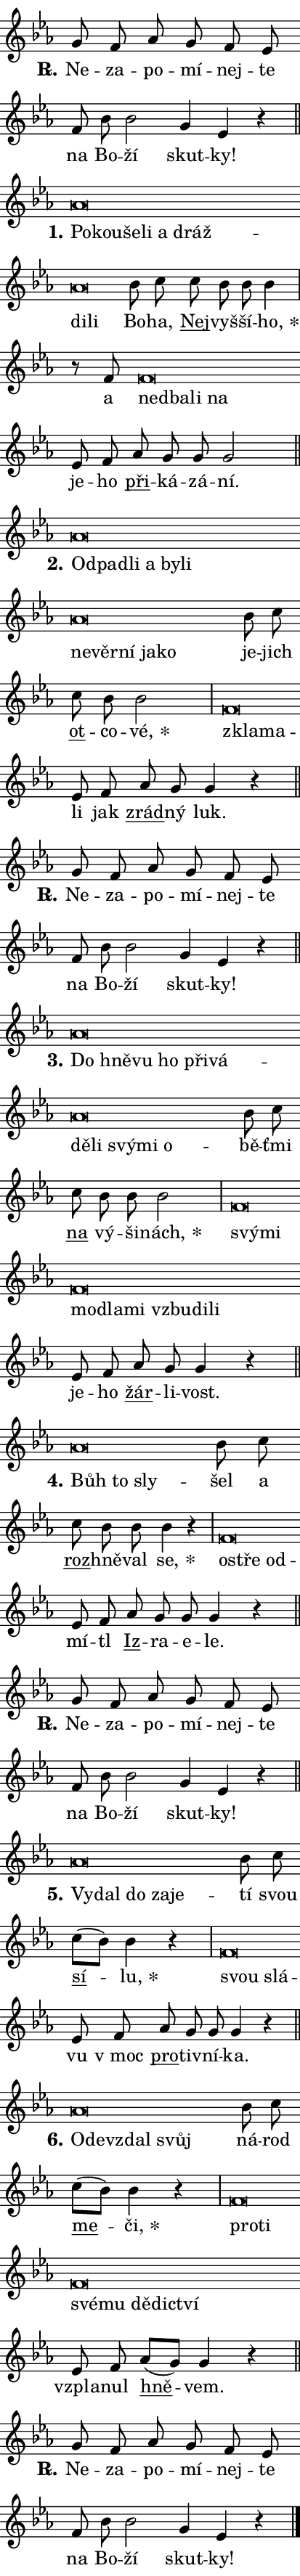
\version "2.22.1"
\header { tagline = "" }
\paper {
  indent = 0\cm
  top-margin = 0\cm
  right-margin = 0\cm
  bottom-margin = 0\cm
  left-margin = 0\cm
  paper-width = 7\cm
  page-breaking = #ly:one-page-breaking
  system-system-spacing.basic-distance = #11
  score-system-spacing.basic-distance = #11
  ragged-last = ##f
}


%% Author: Thomas Morley
%% https://lists.gnu.org/archive/html/lilypond-user/2020-05/msg00002.html
#(define (line-position grob)
"Returns position of @var[grob} in current system:
   @code{'start}, if at first time-step
   @code{'end}, if at last time-step
   @code{'middle} otherwise
"
  (let* ((col (ly:item-get-column grob))
         (ln (ly:grob-object col 'left-neighbor))
         (rn (ly:grob-object col 'right-neighbor))
         (col-to-check-left (if (ly:grob? ln) ln col))
         (col-to-check-right (if (ly:grob? rn) rn col))
         (break-dir-left
           (and
             (ly:grob-property col-to-check-left 'non-musical #f)
             (ly:item-break-dir col-to-check-left)))
         (break-dir-right
           (and
             (ly:grob-property col-to-check-right 'non-musical #f)
             (ly:item-break-dir col-to-check-right))))
        (cond ((eqv? 1 break-dir-left) 'start)
              ((eqv? -1 break-dir-right) 'end)
              (else 'middle))))

#(define (tranparent-at-line-position vctor)
  (lambda (grob)
  "Relying on @code{line-position} select the relevant enry from @var{vctor}.
Used to determine transparency,"
    (case (line-position grob)
      ((end) (not (vector-ref vctor 0)))
      ((middle) (not (vector-ref vctor 1)))
      ((start) (not (vector-ref vctor 2))))))

noteHeadBreakVisibility =
#(define-music-function (break-visibility)(vector?)
"Makes @code{NoteHead}s transparent relying on @var{break-visibility}"
#{
  \override NoteHead.transparent =
    #(tranparent-at-line-position break-visibility)
#})

#(define delete-ledgers-for-transparent-note-heads
  (lambda (grob)
    "Reads whether a @code{NoteHead} is transparent.
If so this @code{NoteHead} is removed from @code{'note-heads} from
@var{grob}, which is supposed to be @code{LedgerLineSpanner}.
As a result ledgers are not printed for this @code{NoteHead}"
    (let* ((nhds-array (ly:grob-object grob 'note-heads))
           (nhds-list
             (if (ly:grob-array? nhds-array)
                 (ly:grob-array->list nhds-array)
                 '()))
           ;; Relies on the transparent-property being done before
           ;; Staff.LedgerLineSpanner.after-line-breaking is executed.
           ;; This is fragile ...
           (to-keep
             (remove
               (lambda (nhd)
                 (ly:grob-property nhd 'transparent #f))
               nhds-list)))
      ;; TODO find a better method to iterate over grob-arrays, similiar
      ;; to filter/remove etc for lists
      ;; For now rebuilt from scratch
      (set! (ly:grob-object grob 'note-heads)  '())
      (for-each
        (lambda (nhd)
          (ly:pointer-group-interface::add-grob grob 'note-heads nhd))
        to-keep))))

hideNotes = {
  \noteHeadBreakVisibility #begin-of-line-visible
}
unHideNotes = {
  \noteHeadBreakVisibility #all-visible
}

% work-around for resetting accidentals
% https://lilypond.org/doc/v2.23/Documentation/notation/displaying-rhythms#unmetered-music
cadenzaMeasure = {
  \cadenzaOff
  \partial 1024 s1024
  \cadenzaOn
}

#(define-markup-command (accent layout props text) (markup?)
  "Underline accented syllable"
  (interpret-markup layout props
    #{\markup \override #'(offset . 4.3) \underline { #text }#}))

responsum = \markup \concat {
  "R" \hspace #-1.05 \path #0.1 #'((moveto 0 0.07) (lineto 0.9 0.8)) \hspace #0.05 "."
}

\layout {
    \context {
        \Staff
        \remove "Time_signature_engraver"
        \override LedgerLineSpanner.after-line-breaking = #delete-ledgers-for-transparent-note-heads
    }
    \context {
        \Voice {
            \override NoteHead.output-attributes = #'((class . "notehead"))
            \override Hairpin.height = #0.55
        }
    }
    \context {
        \Lyrics {
            \override StanzaNumber.output-attributes = #'((class . "stanzanumber"))
            \override LyricSpace.minimum-distance = #0.9
            \override LyricText.font-name = #"TeX Gyre Schola"
            \override LyricText.font-size = 1
            \override StanzaNumber.font-name = #"TeX Gyre Schola Bold"
            \override StanzaNumber.font-size = 1
        }
    }
}

% magnetic-lyrics.ily
%
%   written by
%     Jean Abou Samra <jean@abou-samra.fr>
%     Werner Lemberg <wl@gnu.org>
%
%   adapted by
%     Jiri Hon <jiri.hon@gmail.com>
%
% Version 2022-Apr-15

% https://www.mail-archive.com/lilypond-user@gnu.org/msg149350.html

#(define (Left_hyphen_pointer_engraver context)
   "Collect syllable-hyphen-syllable occurrences in lyrics and store
them in properties.  This engraver only looks to the left.  For
example, if the lyrics input is @code{foo -- bar}, it does the
following.

@itemize @bullet
@item
Set the @code{text} property of the @code{LyricHyphen} grob between
@q{foo} and @q{bar} to @code{foo}.

@item
Set the @code{left-hyphen} property of the @code{LyricText} grob with
text @q{foo} to the @code{LyricHyphen} grob between @q{foo} and
@q{bar}.
@end itemize

Use this auxiliary engraver in combination with the
@code{lyric-@/text::@/apply-@/magnetic-@/offset!} hook."
   (let ((hyphen #f)
         (text #f))
     (make-engraver
      (acknowledgers
       ((lyric-syllable-interface engraver grob source-engraver)
        (set! text grob)))
      (end-acknowledgers
       ((lyric-hyphen-interface engraver grob source-engraver)
        ;(when (not (grob::has-interface grob 'lyric-space-interface))
          (set! hyphen grob)));)
      ((stop-translation-timestep engraver)
       (when (and text hyphen)
         (ly:grob-set-object! text 'left-hyphen hyphen))
       (set! text #f)
       (set! hyphen #f)))))

#(define (lyric-text::apply-magnetic-offset! grob)
   "If the space between two syllables is less than the value in
property @code{LyricText@/.details@/.squash-threshold}, move the right
syllable to the left so that it gets concatenated with the left
syllable.

Use this function as a hook for
@code{LyricText@/.after-@/line-@/breaking} if the
@code{Left_@/hyphen_@/pointer_@/engraver} is active."
   (let ((hyphen (ly:grob-object grob 'left-hyphen #f)))
     (when hyphen
       (let ((left-text (ly:spanner-bound hyphen LEFT)))
         (when (grob::has-interface left-text 'lyric-syllable-interface)
           (let* ((common (ly:grob-common-refpoint grob left-text X))
                  (this-x-ext (ly:grob-extent grob common X))
                  (left-x-ext
                   (begin
                     ;; Trigger magnetism for left-text.
                     (ly:grob-property left-text 'after-line-breaking)
                     (ly:grob-extent left-text common X)))
                  ;; `delta` is the gap width between two syllables.
                  (delta (- (interval-start this-x-ext)
                            (interval-end left-x-ext)))
                  (details (ly:grob-property grob 'details))
                  (threshold (assoc-get 'squash-threshold details 0.2)))
             (when (< delta threshold)
               (let* (;; We have to manipulate the input text so that
                      ;; ligatures crossing syllable boundaries are not
                      ;; disabled.  For languages based on the Latin
                      ;; script this is essentially a beautification.
                      ;; However, for non-Western scripts it can be a
                      ;; necessity.
                      (lt (ly:grob-property left-text 'text))
                      (rt (ly:grob-property grob 'text))
                      (is-space (grob::has-interface hyphen 'lyric-space-interface))
                      (space (if is-space " " ""))
                      (space-markup (grob-interpret-markup grob " "))
                      (space-size (interval-length (ly:stencil-extent space-markup X)))
                      (extra-delta (if is-space space-size 0))
                      ;; Append new syllable.
                      (ltrt-space (if (and (string? lt) (string? rt))
                                (string-append lt space rt)
                                (make-concat-markup (list lt space rt))))
                      ;; Right-align `ltrt` to the right side.
                      (ltrt-space-markup (grob-interpret-markup
                               grob
                               (make-translate-markup
                                (cons (interval-length this-x-ext) 0)
                                (make-right-align-markup ltrt-space)))))
                 (begin
                   ;; Don't print `left-text`.
                   (ly:grob-set-property! left-text 'stencil #f)
                   ;; Set text and stencil (which holds all collected
                   ;; syllables so far) and shift it to the left.
                   (ly:grob-set-property! grob 'text ltrt-space)
                   (ly:grob-set-property! grob 'stencil ltrt-space-markup)
                   (ly:grob-translate-axis! grob (- (- delta extra-delta)) X))))))))))


#(define (lyric-hyphen::displace-bounds-first grob)
   ;; Make very sure this callback isn't triggered too early.
   (let ((left (ly:spanner-bound grob LEFT))
         (right (ly:spanner-bound grob RIGHT)))
     (ly:grob-property left 'after-line-breaking)
     (ly:grob-property right 'after-line-breaking)
     (ly:lyric-hyphen::print grob)))

squashThreshold = #0.4

\layout {
  \context {
    \Lyrics
    \consists #Left_hyphen_pointer_engraver
    \override LyricText.after-line-breaking =
      #lyric-text::apply-magnetic-offset!
    \override LyricHyphen.stencil = #lyric-hyphen::displace-bounds-first
    \override LyricText.details.squash-threshold = \squashThreshold
    \override LyricHyphen.minimum-distance = 0
    \override LyricHyphen.minimum-length = \squashThreshold
  }
}

squash = \override LyricText.details.squash-threshold = 9999
unSquash = \override LyricText.details.squash-threshold = \squashThreshold

left = \override LyricText.self-alignment-X = #LEFT
unLeft = \revert LyricText.self-alignment-X

starOffset = #(lambda (grob) 
                (let ((x_offset (ly:self-alignment-interface::aligned-on-x-parent grob)))
                  (if (= x_offset 0) 0 (+ x_offset 1.2))))

star = #(define-music-function (syllable)(string?)
"Append star separator at the end of a syllable"
#{
  \once \override LyricText.X-offset = #starOffset
  \lyricmode { \markup {
    #syllable
    \override #'((font-name . "TeX Gyre Schola Bold")) \hspace #0.2 \lower #0.65 \larger "*"
  } }
#})

starAccent = #(define-music-function (syllable)(string?)
"Append star separator at the end of a syllable and make accent"
#{
  \once \override LyricText.X-offset = #starOffset
  \lyricmode { \markup {
    \accent #syllable
    \override #'((font-name . "TeX Gyre Schola Bold")) \hspace #0.2 \lower #0.65 \larger "*"
  } }
#})

breath = #(define-music-function (syllable)(string?)
"Append breathing indicator at the end of a syllable"
#{
  \lyricmode { \markup { #syllable "+" } }
#})

optionalBreath = #(define-music-function (syllable)(string?)
"Append optional breathing indicator at the end of a syllable"
#{
  \lyricmode { \markup { #syllable "(+)" } }
#})


\score {
    <<
        \new Voice = "melody" { \cadenzaOn \key es \major \relative { g'8 f as g f es \bar "" f bes bes2 g4 es r \cadenzaMeasure \bar "||" \break }
\relative { as'\breve*1/16 \hideNotes \breve*1/16 \bar "" \breve*1/16 \bar "" \breve*1/16 \bar "" \breve*1/16 \bar "" \breve*1/16 \bar "" \breve*1/16 \breve*1/16 \bar "" \unHideNotes bes8 c \bar "" c bes bes bes4 \cadenzaMeasure \bar "|" r8 f8 f\breve*1/16 \hideNotes \breve*1/16 \bar "" \breve*1/16 \breve*1/16 \bar "" \unHideNotes es8 f \bar "" as g g g2 \cadenzaMeasure \bar "||" \break }
\relative { as'\breve*1/16 \hideNotes \breve*1/16 \bar "" \breve*1/16 \bar "" \breve*1/16 \bar "" \breve*1/16 \bar "" \breve*1/16 \bar "" \breve*1/16 \bar "" \breve*1/16 \bar "" \breve*1/16 \bar "" \breve*1/16 \breve*1/16 \bar "" \unHideNotes bes8 c \bar "" c bes bes2 \cadenzaMeasure \bar "|" f\breve*1/16 \hideNotes \breve*1/16 \bar "" \unHideNotes es8 f \bar "" as g g4 r \cadenzaMeasure \bar "||" \break }
\relative { g'8 f as g f es \bar "" f bes bes2 g4 es r \cadenzaMeasure \bar "||" \break }
\relative { as'\breve*1/16 \hideNotes \breve*1/16 \bar "" \breve*1/16 \bar "" \breve*1/16 \bar "" \breve*1/16 \bar "" \breve*1/16 \bar "" \breve*1/16 \bar "" \breve*1/16 \bar "" \breve*1/16 \bar "" \breve*1/16 \breve*1/16 \bar "" \unHideNotes bes8 c \bar "" c bes bes bes2 \cadenzaMeasure \bar "|" f\breve*1/16 \hideNotes \breve*1/16 \bar "" \breve*1/16 \bar "" \breve*1/16 \bar "" \breve*1/16 \bar "" \breve*1/16 \bar "" \breve*1/16 \breve*1/16 \bar "" \unHideNotes es8 f \bar "" as g g4 r \cadenzaMeasure \bar "||" \break }
\relative { as'\breve*1/16 \hideNotes \breve*1/16 \breve*1/16 \bar "" \unHideNotes bes8 c \bar "" c bes bes bes4 r \cadenzaMeasure \bar "|" f\breve*1/16 \hideNotes \breve*1/16 \breve*1/16 \bar "" \unHideNotes es8 f \bar "" as g g g4 r \cadenzaMeasure \bar "||" \break }
\relative { g'8 f as g f es \bar "" f bes bes2 g4 es r \cadenzaMeasure \bar "||" \break }
\relative { as'\breve*1/16 \hideNotes \breve*1/16 \bar "" \breve*1/16 \bar "" \breve*1/16 \breve*1/16 \bar "" \unHideNotes bes8 c \bar "" c[( bes)] bes4 r \cadenzaMeasure \bar "|" f\breve*1/16 \hideNotes \breve*1/16 \bar "" \unHideNotes es8 f \bar "" as g g g4 r \cadenzaMeasure \bar "||" \break }
\relative { as'\breve*1/16 \hideNotes \breve*1/16 \bar "" \breve*1/16 \breve*1/16 \bar "" \unHideNotes bes8 c \bar "" c[( bes)] bes4 r \cadenzaMeasure \bar "|" f\breve*1/16 \hideNotes \breve*1/16 \bar "" \breve*1/16 \bar "" \breve*1/16 \bar "" \breve*1/16 \bar "" \breve*1/16 \breve*1/16 \bar "" \unHideNotes es8 f \bar "" as[( g)] g4 r \cadenzaMeasure \bar "||" \break }
\relative { g'8 f as g f es \bar "" f bes bes2 g4 es r \cadenzaMeasure \bar "||" \break } \bar "|." }
        \new Lyrics \lyricsto "melody" { \lyricmode { \set stanza = \responsum
Ne -- za -- po -- mí -- nej -- te na Bo -- ží skut -- ky!
\set stanza = "1."
\left Po -- \squash kou -- še -- li a dráž -- di -- li \unLeft \unSquash Bo -- ha, \markup \accent Nej -- vyš -- ší -- \star ho, a \left ned -- \squash ba -- li na \unLeft \unSquash je -- ho \markup \accent při -- ká -- zá -- ní.
\set stanza = "2."
\left Od -- \squash pad -- li a by -- li ne -- věr -- ní ja -- ko \unLeft \unSquash je -- jich \markup \accent ot -- co -- \star vé, \left zkla -- \squash ma -- \unLeft \unSquash li jak \markup \accent zrád -- ný luk.
\set stanza = \responsum
Ne -- za -- po -- mí -- nej -- te na Bo -- ží skut -- ky!
\set stanza = "3."
\left Do \squash hně -- vu ho při -- vá -- dě -- li svý -- mi o -- \unLeft \unSquash bě -- ťmi \markup \accent na vý -- ši -- \star nách, \left svý -- \squash mi mod -- la -- mi vzbu -- di -- li \unLeft \unSquash je -- ho \markup \accent žár -- li -- vost.
\set stanza = "4."
\left Bůh \squash to sly -- \unLeft \unSquash šel a \markup \accent roz -- hně -- val \star se, \left os -- \squash tře od -- \unLeft \unSquash mí -- tl \markup \accent Iz -- ra -- e -- le.
\set stanza = \responsum
Ne -- za -- po -- mí -- nej -- te na Bo -- ží skut -- ky!
\set stanza = "5."
\left Vy -- \squash dal do za -- je -- \unLeft \unSquash tí svou \markup \accent sí -- \star lu, \left svou \squash slá -- \unLeft \unSquash vu "v moc" \markup \accent pro -- tiv -- ní -- ka.
\set stanza = "6."
\left O -- \squash de -- vzdal svůj \unLeft \unSquash ná -- rod \markup \accent me -- \star či, \left pro -- \squash ti své -- mu dě -- dic -- tví \unLeft \unSquash vzpla -- nul \markup \accent hně -- vem.
\set stanza = \responsum
Ne -- za -- po -- mí -- nej -- te na Bo -- ží skut -- ky! } }
    >>
    \layout {}
}
